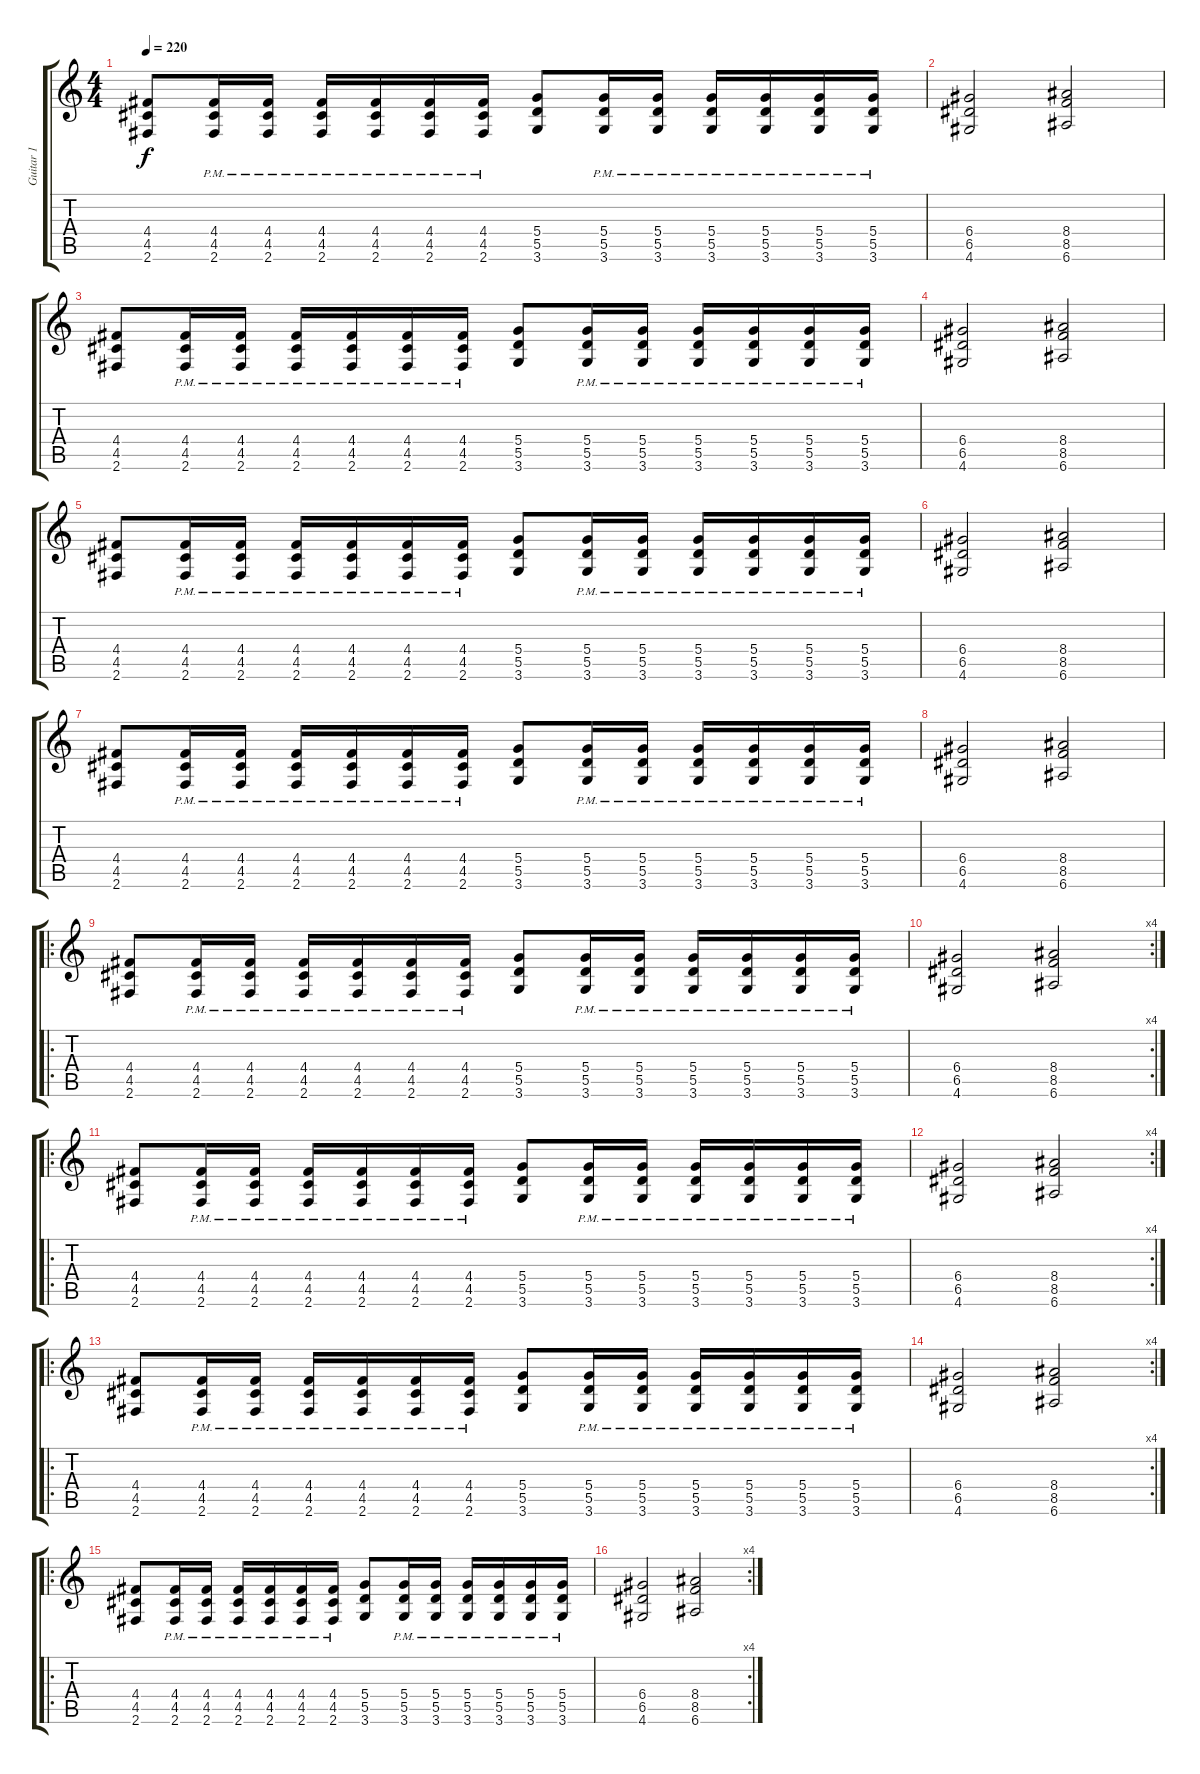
\track ("Guitar 1" "Guitar 1") {instrument overdrivenguitar}
\staff {score tabs}
\tuning (E4 B3 G3 D3 A2 E2) {hide}
\ts (4 4)
\tempo 220
\clef g2
\ks c
(4.4 4.5 2.6).8{dy f instrument overdrivenguitar} (4.4 4.5{pm} 2.6).16 (4.4 4.5{pm} 2.6).16 (4.4 4.5{pm} 2.6).16 (4.4 4.5{pm} 2.6).16 (4.4 4.5{pm} 2.6).16 (4.4 4.5{pm} 2.6).16 (5.4 5.5 3.6).8 (5.4 5.5{pm} 3.6).16 (5.4 5.5{pm} 3.6).16 (5.4 5.5{pm} 3.6).16 (5.4 5.5{pm} 3.6).16 (5.4 5.5{pm} 3.6).16 (5.4 5.5{pm} 3.6).16 |
(6.4 6.5 4.6).2 (8.4 8.5 6.6).2 |
(4.4 4.5 2.6).8 (4.4 4.5{pm} 2.6).16 (4.4 4.5{pm} 2.6).16 (4.4 4.5{pm} 2.6).16 (4.4 4.5{pm} 2.6).16 (4.4 4.5{pm} 2.6).16 (4.4 4.5{pm} 2.6).16 (5.4 5.5 3.6).8 (5.4 5.5{pm} 3.6).16 (5.4 5.5{pm} 3.6).16 (5.4 5.5{pm} 3.6).16 (5.4 5.5{pm} 3.6).16 (5.4 5.5{pm} 3.6).16 (5.4 5.5{pm} 3.6).16 |
(6.4 6.5 4.6).2 (8.4 8.5 6.6).2 |
(4.4 4.5 2.6).8 (4.4 4.5{pm} 2.6).16 (4.4 4.5{pm} 2.6).16 (4.4 4.5{pm} 2.6).16 (4.4 4.5{pm} 2.6).16 (4.4 4.5{pm} 2.6).16 (4.4 4.5{pm} 2.6).16 (5.4 5.5 3.6).8 (5.4 5.5{pm} 3.6).16 (5.4 5.5{pm} 3.6).16 (5.4 5.5{pm} 3.6).16 (5.4 5.5{pm} 3.6).16 (5.4 5.5{pm} 3.6).16 (5.4 5.5{pm} 3.6).16 |
(6.4 6.5 4.6).2 (8.4 8.5 6.6).2 |
(4.4 4.5 2.6).8 (4.4 4.5{pm} 2.6).16 (4.4 4.5{pm} 2.6).16 (4.4 4.5{pm} 2.6).16 (4.4 4.5{pm} 2.6).16 (4.4 4.5{pm} 2.6).16 (4.4 4.5{pm} 2.6).16 (5.4 5.5 3.6).8 (5.4 5.5{pm} 3.6).16 (5.4 5.5{pm} 3.6).16 (5.4 5.5{pm} 3.6).16 (5.4 5.5{pm} 3.6).16 (5.4 5.5{pm} 3.6).16 (5.4 5.5{pm} 3.6).16 |
(6.4 6.5 4.6).2 (8.4 8.5 6.6).2 |
\ro
(4.4 4.5 2.6).8 (4.4 4.5{pm} 2.6).16 (4.4 4.5{pm} 2.6).16 (4.4 4.5{pm} 2.6).16 (4.4 4.5{pm} 2.6).16 (4.4 4.5{pm} 2.6).16 (4.4 4.5{pm} 2.6).16 (5.4 5.5 3.6).8 (5.4 5.5{pm} 3.6).16 (5.4 5.5{pm} 3.6).16 (5.4 5.5{pm} 3.6).16 (5.4 5.5{pm} 3.6).16 (5.4 5.5{pm} 3.6).16 (5.4 5.5{pm} 3.6).16 |
\rc 4
(6.4 6.5 4.6).2 (8.4 8.5 6.6).2 |
\ro
(4.4 4.5 2.6).8 (4.4 4.5{pm} 2.6).16 (4.4 4.5{pm} 2.6).16 (4.4 4.5{pm} 2.6).16 (4.4 4.5{pm} 2.6).16 (4.4 4.5{pm} 2.6).16 (4.4 4.5{pm} 2.6).16 (5.4 5.5 3.6).8 (5.4 5.5{pm} 3.6).16 (5.4 5.5{pm} 3.6).16 (5.4 5.5{pm} 3.6).16 (5.4 5.5{pm} 3.6).16 (5.4 5.5{pm} 3.6).16 (5.4 5.5{pm} 3.6).16 |
\rc 4
(6.4 6.5 4.6).2 (8.4 8.5 6.6).2 |
\ro
(4.4 4.5 2.6).8 (4.4 4.5{pm} 2.6).16 (4.4 4.5{pm} 2.6).16 (4.4 4.5{pm} 2.6).16 (4.4 4.5{pm} 2.6).16 (4.4 4.5{pm} 2.6).16 (4.4 4.5{pm} 2.6).16 (5.4 5.5 3.6).8 (5.4 5.5{pm} 3.6).16 (5.4 5.5{pm} 3.6).16 (5.4 5.5{pm} 3.6).16 (5.4 5.5{pm} 3.6).16 (5.4 5.5{pm} 3.6).16 (5.4 5.5{pm} 3.6).16 |
\rc 4
(6.4 6.5 4.6).2 (8.4 8.5 6.6).2 |
\ro
(4.4 4.5 2.6).8 (4.4 4.5{pm} 2.6).16 (4.4 4.5{pm} 2.6).16 (4.4 4.5{pm} 2.6).16 (4.4 4.5{pm} 2.6).16 (4.4 4.5{pm} 2.6).16 (4.4 4.5{pm} 2.6).16 (5.4 5.5 3.6).8 (5.4 5.5{pm} 3.6).16 (5.4 5.5{pm} 3.6).16 (5.4 5.5{pm} 3.6).16 (5.4 5.5{pm} 3.6).16 (5.4 5.5{pm} 3.6).16 (5.4 5.5{pm} 3.6).16 |
\rc 4
(6.4 6.5 4.6).2 (8.4 8.5 6.6).2
